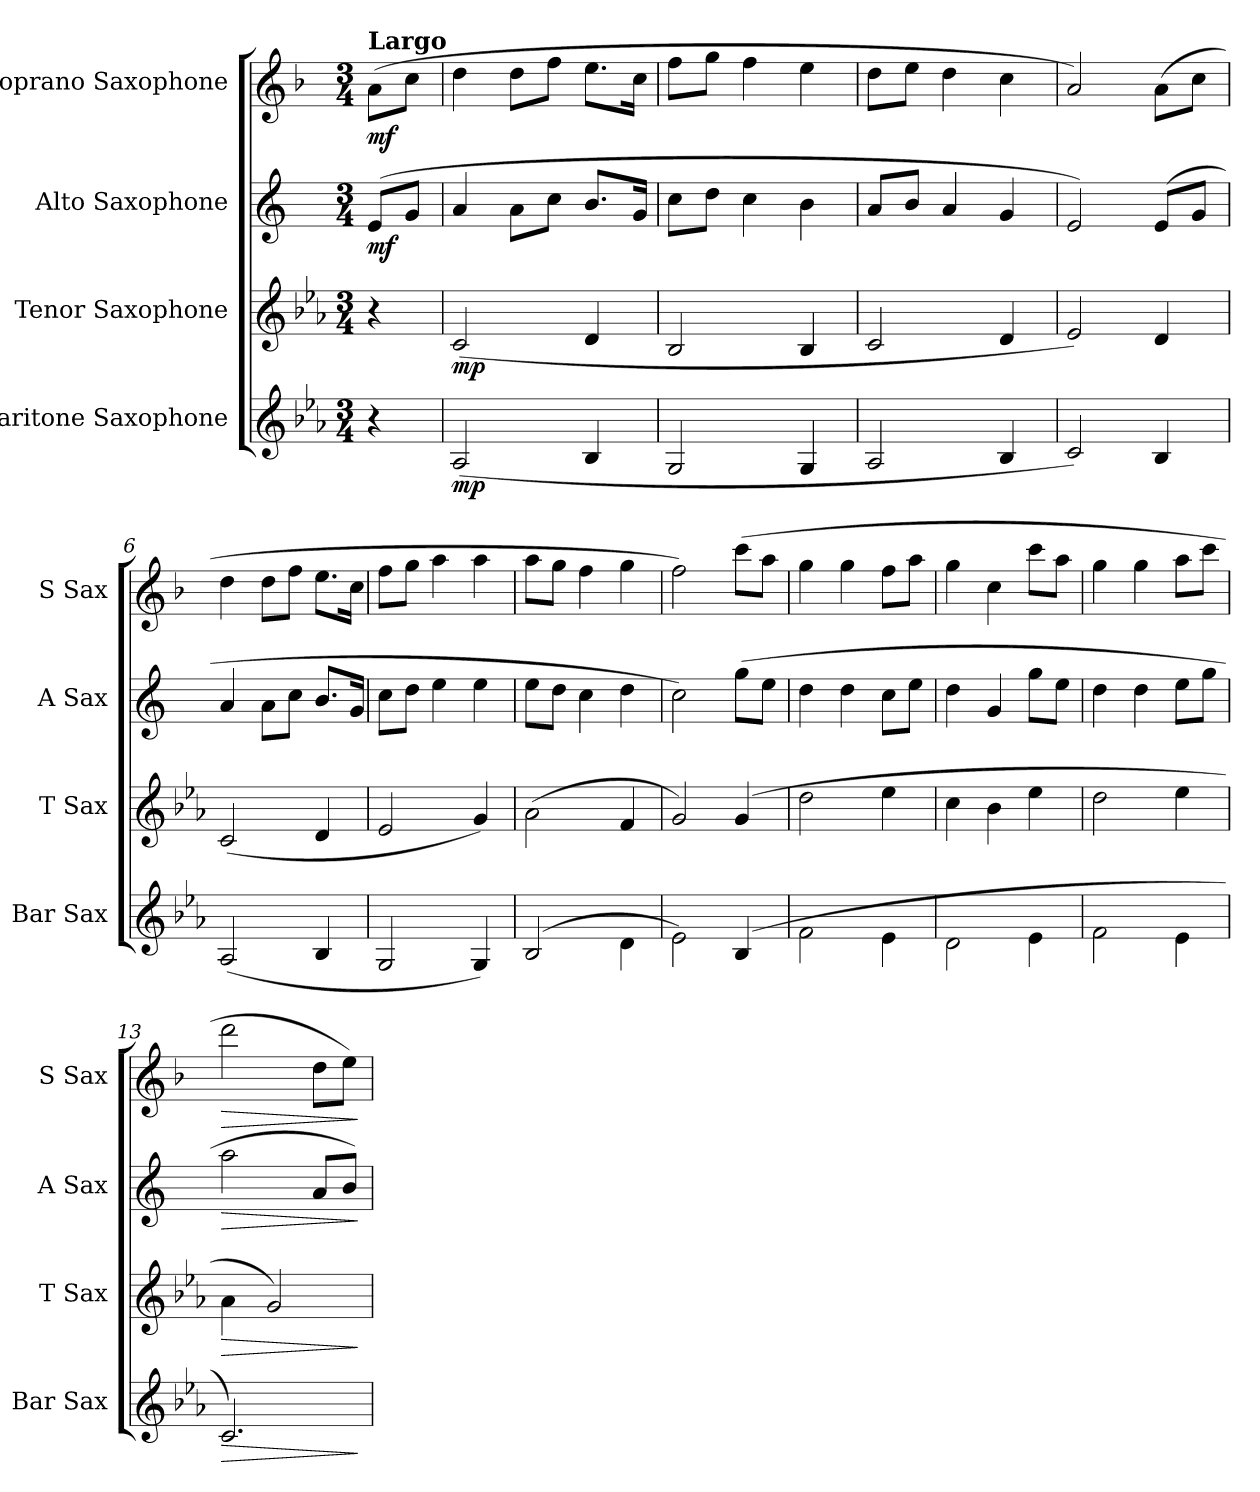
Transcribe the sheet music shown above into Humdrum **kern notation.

**kern	**dynam	**kern	**dynam	**kern	**dynam	**kern	**dynam
*part4	*part4	*part3	*part3	*part2	*part2	*part1	*part1
*staff4	*staff4	*staff3	*staff3	*staff2	*staff2	*staff1	*staff1
*I"Baritone Saxophone	*	*I"Tenor Saxophone	*	*I"Alto Saxophone	*	*I"Soprano Saxophone	*
*I'Bar Sax	*	*I'T Sax	*	*I'A Sax	*	*I'S Sax	*
*clefG2	*	*clefG2	*	*clefG2	*	*clefG2	*
*ITrd12c21	*	*ITrd8c14	*	*ITrd5c9	*	*ITrd1c2	*
*k[b-e-a-]	*	*k[b-e-a-]	*	*k[b-e-a-]	*	*k[b-e-a-]	*
*M3/4	*	*M3/4	*	*M3/4	*	*M3/4	*
*MM60	*	*MM60	*	*MM60	*	*MM60	*
=1	=1	=1	=1	=1	=1	=1	=1
!	!	!	!	!	!	!LO:TX:a:B:t=Largo	!
!	!	!	!	!	!LO:DY:b	!	!LO:DY:b
4r	.	4r	.	(8G/L	mf	(8g\L	mf
.	.	.	.	8B-/J	.	8b-\J	.
=2	=2	=2	=2	=2	=2	=2	=2
!	!LO:DY:b	!	!LO:DY:b	!	!	!	!
(2AA-/	mp	(2C/	mp	4c/	.	4cc\	.
.	.	.	.	8c\L	.	8cc\L	.
.	.	.	.	8e-\J	.	8ee-\J	.
4BB-/	.	4D/	.	8.d/L	.	8.dd\L	.
.	.	.	.	16B-/Jk	.	16b-\Jk	.
=3	=3	=3	=3	=3	=3	=3	=3
2GG/	.	2BB-/	.	8e-\L	.	8ee-\L	.
.	.	.	.	8f\J	.	8ff\J	.
.	.	.	.	4e-\	.	4ee-\	.
4GG/	.	4BB-/	.	4d\	.	4dd\	.
=4	=4	=4	=4	=4	=4	=4	=4
2AA-/	.	2C/	.	8c/L	.	8cc\L	.
.	.	.	.	8d/J	.	8dd\J	.
.	.	.	.	4c/	.	4cc\	.
4BB-/	.	4D/	.	4B-/	.	4b-\	.
=5	=5	=5	=5	=5	=5	=5	=5
2C/)	.	2E-/)	.	2G/)	.	2g/)	.
4BB-/	.	4D/	.	(8G/L	.	(8g\L	.
.	.	.	.	8B-/J	.	8b-\J	.
=6	=6	=6	=6	=6	=6	=6	=6
(2AA-/	.	(2C/	.	4c/	.	4cc\	.
.	.	.	.	8c\L	.	8cc\L	.
.	.	.	.	8e-\J	.	8ee-\J	.
4BB-/	.	4D/	.	8.d/L	.	8.dd\L	.
.	.	.	.	16B-/Jk	.	16b-\Jk	.
=7	=7	=7	=7	=7	=7	=7	=7
2GG/	.	2E-/	.	8e-\L	.	8ee-\L	.
.	.	.	.	8f\J	.	8ff\J	.
.	.	.	.	4g\	.	4gg\	.
4GG/)	.	4G/)	.	4g\	.	4gg\	.
!!LO:LB:g=z
=8	=8	=8	=8	=8	=8	=8	=8
(2BB-/	.	(2A-\	.	8g\L	.	8gg\L	.
.	.	.	.	8f\J	.	8ff\J	.
.	.	.	.	4e-\	.	4ee-\	.
4D\	.	4F/	.	4f\	.	4ff\	.
=9	=9	=9	=9	=9	=9	=9	=9
2E-\)	.	2G/)	.	2e-\)	.	2ee-\)	.
(4BB-/	.	(4G/	.	(8b-\L	.	(8bb-\L	.
.	.	.	.	8g\J	.	8gg\J	.
=10	=10	=10	=10	=10	=10	=10	=10
2F\	.	2d\	.	4f\	.	4ff\	.
.	.	.	.	4f\	.	4ff\	.
4E-\	.	4e-\	.	8e-\L	.	8ee-\L	.
.	.	.	.	8g\J	.	8gg\J	.
=11	=11	=11	=11	=11	=11	=11	=11
2D\	.	4c\	.	4f\	.	4ff\	.
.	.	4B-\	.	4B-/	.	4b-\	.
4E-\	.	4e-\	.	8b-\L	.	8bb-\L	.
.	.	.	.	8g\J	.	8gg\J	.
=12	=12	=12	=12	=12	=12	=12	=12
2F\	.	2d\	.	4f\	.	4ff\	.
.	.	.	.	4f\	.	4ff\	.
4E-\	.	4e-\	.	8g\L	.	8gg\L	.
.	.	.	.	8b-\J	.	8bb-\J	.
=13	=13	=13	=13	=13	=13	=13	=13
!	!LO:HP:b	!	!LO:HP:b	!	!LO:HP:b	!	!LO:HP:b
2.C/)	>	4A-\	>	2cc\	>	2ccc\	>
.	.	2G/)	.	.	.	.	.
.	.	.	.	8c/L	.	8cc\L	.
.	.	.	.	8d/J)	.	8dd\J)	.
.	]	.	]	.	]	.	]
=	=	=	=	=	=	=	=
*-	*-	*-	*-	*-	*-	*-	*-
